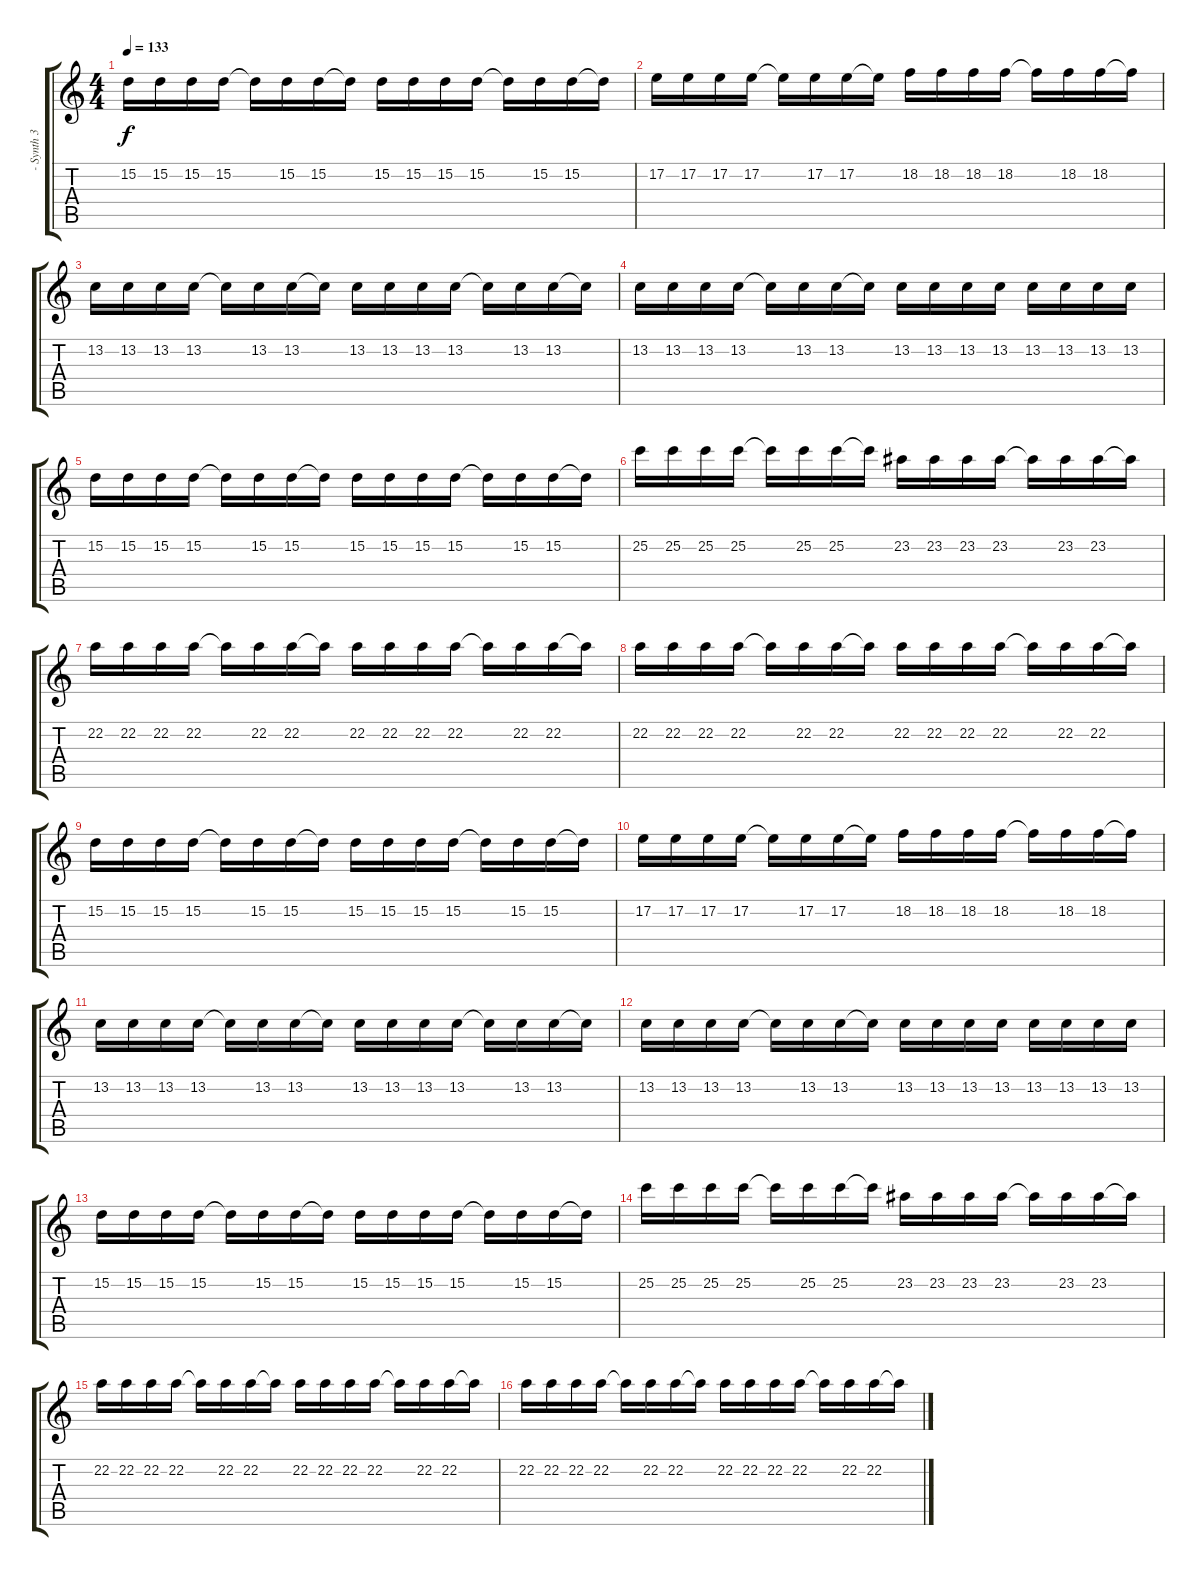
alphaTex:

\track (" - Synth 3" " - Synth 3") {instrument lead2sawtooth}
\staff {score tabs}
\tuning (E4 B3 G3 D3 A2 D2) {hide}
\ts (4 4)
\tempo 133
\clef g2
\ks c
15.2.16{dy f} 15.2.16 15.2.16 15.2.16 15.2{t}.16 15.2.16 15.2.16 15.2{t}.16 15.2.16 15.2.16 15.2.16 15.2.16 15.2{t}.16 15.2.16 15.2.16 15.2{t}.16 |
17.2.16 17.2.16 17.2.16 17.2.16 17.2{t}.16 17.2.16 17.2.16 17.2{t}.16 18.2.16 18.2.16 18.2.16 18.2.16 18.2{t}.16 18.2.16 18.2.16 18.2{t}.16 |
13.2.16 13.2.16 13.2.16 13.2.16 13.2{t}.16 13.2.16 13.2.16 13.2{t}.16 13.2.16 13.2.16 13.2.16 13.2.16 13.2{t}.16 13.2.16 13.2.16 13.2{t}.16 |
13.2.16 13.2.16 13.2.16 13.2.16 13.2{t}.16 13.2.16 13.2.16 13.2{t}.16 13.2.16 13.2.16 13.2.16 13.2.16 13.2.16 13.2.16 13.2.16 13.2.16 |
15.2.16 15.2.16 15.2.16 15.2.16 15.2{t}.16 15.2.16 15.2.16 15.2{t}.16 15.2.16 15.2.16 15.2.16 15.2.16 15.2{t}.16 15.2.16 15.2.16 15.2{t}.16 |
25.2.16 25.2.16 25.2.16 25.2.16 25.2{t}.16 25.2.16 25.2.16 25.2{t}.16 23.2.16 23.2.16 23.2.16 23.2.16 23.2{t}.16 23.2.16 23.2.16 23.2{t}.16 |
22.2.16 22.2.16 22.2.16 22.2.16 22.2{t}.16 22.2.16 22.2.16 22.2{t}.16 22.2.16 22.2.16 22.2.16 22.2.16 22.2{t}.16 22.2.16 22.2.16 22.2{t}.16 |
22.2.16 22.2.16 22.2.16 22.2.16 22.2{t}.16 22.2.16 22.2.16 22.2{t}.16 22.2.16 22.2.16 22.2.16 22.2.16 22.2{t}.16 22.2.16 22.2.16 22.2{t}.16 |
15.2.16 15.2.16 15.2.16 15.2.16 15.2{t}.16 15.2.16 15.2.16 15.2{t}.16 15.2.16 15.2.16 15.2.16 15.2.16 15.2{t}.16 15.2.16 15.2.16 15.2{t}.16 |
17.2.16 17.2.16 17.2.16 17.2.16 17.2{t}.16 17.2.16 17.2.16 17.2{t}.16 18.2.16 18.2.16 18.2.16 18.2.16 18.2{t}.16 18.2.16 18.2.16 18.2{t}.16 |
13.2.16 13.2.16 13.2.16 13.2.16 13.2{t}.16 13.2.16 13.2.16 13.2{t}.16 13.2.16 13.2.16 13.2.16 13.2.16 13.2{t}.16 13.2.16 13.2.16 13.2{t}.16 |
13.2.16 13.2.16 13.2.16 13.2.16 13.2{t}.16 13.2.16 13.2.16 13.2{t}.16 13.2.16 13.2.16 13.2.16 13.2.16 13.2.16 13.2.16 13.2.16 13.2.16 |
15.2.16 15.2.16 15.2.16 15.2.16 15.2{t}.16 15.2.16 15.2.16 15.2{t}.16 15.2.16 15.2.16 15.2.16 15.2.16 15.2{t}.16 15.2.16 15.2.16 15.2{t}.16 |
25.2.16 25.2.16 25.2.16 25.2.16 25.2{t}.16 25.2.16 25.2.16 25.2{t}.16 23.2.16 23.2.16 23.2.16 23.2.16 23.2{t}.16 23.2.16 23.2.16 23.2{t}.16 |
22.2.16 22.2.16 22.2.16 22.2.16 22.2{t}.16 22.2.16 22.2.16 22.2{t}.16 22.2.16 22.2.16 22.2.16 22.2.16 22.2{t}.16 22.2.16 22.2.16 22.2{t}.16 |
22.2.16 22.2.16 22.2.16 22.2.16 22.2{t}.16 22.2.16 22.2.16 22.2{t}.16 22.2.16 22.2.16 22.2.16 22.2.16 22.2{t}.16 22.2.16 22.2.16 22.2{t}.16
